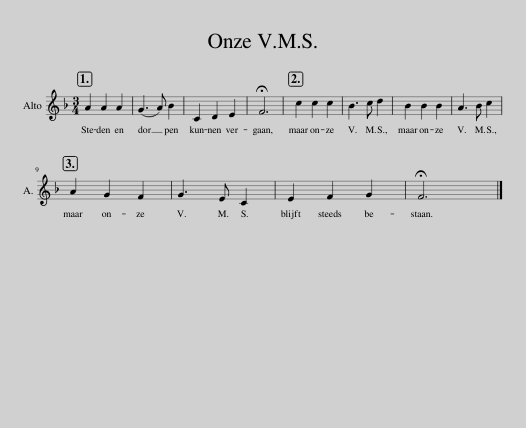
X:1
L:1/8
M:3/4
I:linebreak $
K:F
V:1 treble
V:1
 A2 A2 A2 | (G3 A) B2 | C2 D2 E2 | !fermata!F6 | c2 c2 c2 | %5
 B3 c d2 | B2 B2 B2 | A3 B c2 |$ A2 G2 F2 | G3 E C2 | %10
 E2 F2 G2 | !fermata!F6 |] %12
